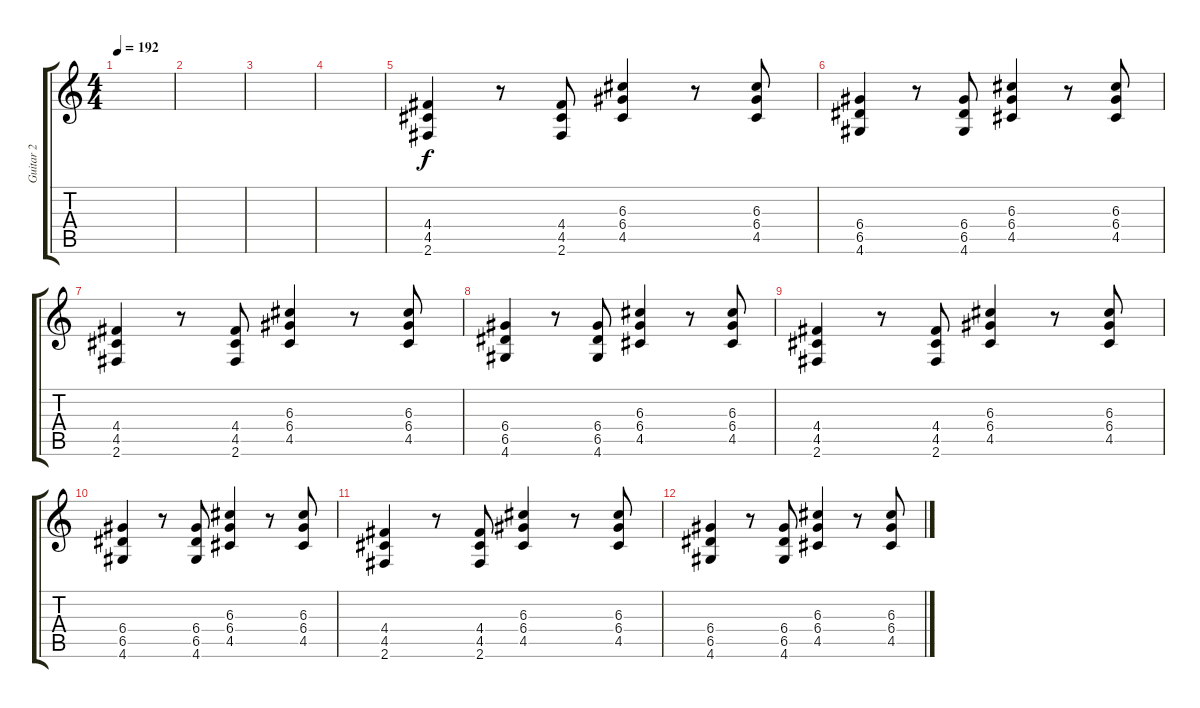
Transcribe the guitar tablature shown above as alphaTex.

\track ("Guitar 2" "Guitar 2") {solo instrument overdrivenguitar}
\staff {score tabs}
\tuning (E4 B3 G3 D3 A2 E2) {hide}
\ts (4 4)
\tempo 192
\clef g2
\ks c
|
|
|
|
(4.4 4.5 2.6).4 r.8 (4.4 4.5 2.6).8 (6.3 6.4 4.5).4 r.8 (6.3 6.4 4.5).8 |
(6.4 6.5 4.6).4 r.8 (6.4 6.5 4.6).8 (6.3 6.4 4.5).4 r.8 (6.3 6.4 4.5).8 |
(4.4 4.5 2.6).4 r.8 (4.4 4.5 2.6).8 (6.3 6.4 4.5).4 r.8 (6.3 6.4 4.5).8 |
(6.4 6.5 4.6).4 r.8 (6.4 6.5 4.6).8 (6.3 6.4 4.5).4 r.8 (6.3 6.4 4.5).8 |
(4.4 4.5 2.6).4 r.8 (4.4 4.5 2.6).8 (6.3 6.4 4.5).4 r.8 (6.3 6.4 4.5).8 |
(6.4 6.5 4.6).4 r.8 (6.4 6.5 4.6).8 (6.3 6.4 4.5).4 r.8 (6.3 6.4 4.5).8 |
(4.4 4.5 2.6).4 r.8 (4.4 4.5 2.6).8 (6.3 6.4 4.5).4 r.8 (6.3 6.4 4.5).8 |
(6.4 6.5 4.6).4 r.8 (6.4 6.5 4.6).8 (6.3 6.4 4.5).4 r.8 (6.3 6.4 4.5).8
